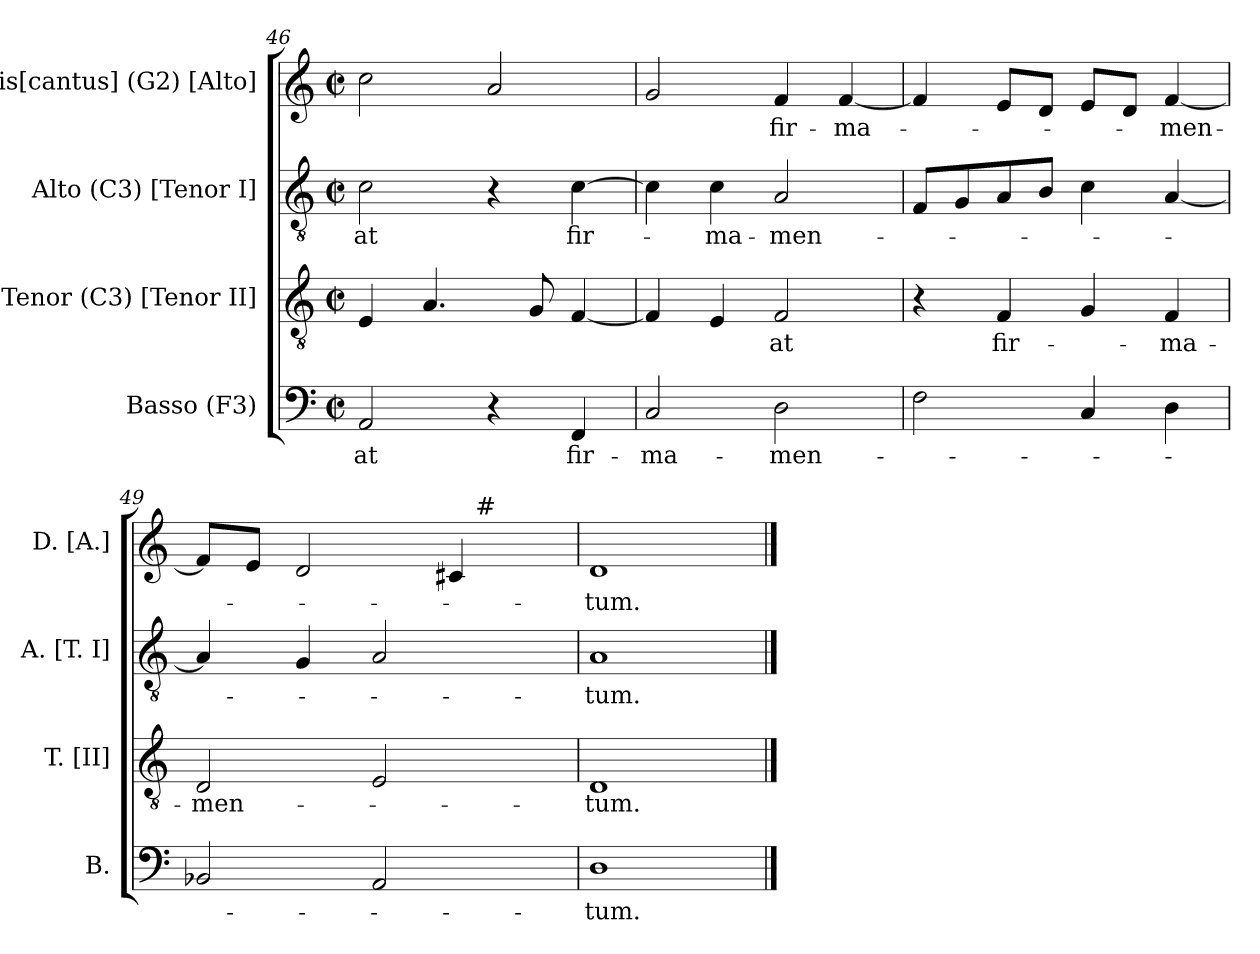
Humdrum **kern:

**kern	**text	**kern	**text	**kern	**text	**kern	**text
*part4	*part4	*part3	*part3	*part2	*part2	*part1	*part1
*staff4	*staff4	*staff3	*staff3	*staff2	*staff2	*staff1	*staff1
*I"Basso (F3)	*	*I"Tenor (C3) [Tenor II]	*	*I"Alto (C3) [Tenor I]	*	*I"Dis[cantus] (G2) [Alto]	*
*I'B.	*	*I'T. [II]	*	*I'A. [T. I]	*	*I'D. [A.]	*
!!LO:LB:g=z
*clefF4	*	*clefGv2	*	*clefGv2	*	*clefG2	*
*	*	*ITrd7c12	*	*ITrd7c12	*	*	*
*k[]	*	*k[]	*	*k[]	*	*k[]	*
*C:	*	*C:	*	*C:	*	*C:	*
*M2/2	*	*M2/2	*	*M2/2	*	*M2/2	*
*met(c|)	*	*met(c|)	*	*met(c|)	*	*met(c|)	*
=46	=46	=46	=46	=46	=46	=46	=46
!	!LO:LY:b:color=#000000	!	!	!	!	!	!
!	!	!	!	!	!LO:LY:b:color=#000000	!	!
2AAi/	-at	4EEi/	.	2Ci\	-at	2cci\	.
.	.	4.AAi/	.	.	.	.	.
4r	.	.	.	4r	.	2ai/	.
.	.	8GGi/	.	.	.	.	.
!	!LO:LY:b:color=#000000	!	!	!	!	!	!
!	!	!	!	!	!LO:LY:b:color=#000000	!	!
4FFi/	fir-	[<4FFi/	.	[>4Ci\	fir-	.	.
=47	=47	=47	=47	=47	=47	=47	=47
!	!LO:LY:b:color=#000000	!	!	!	!	!	!
2Ci/	-ma-	4FFi/]	.	4Ci\]	.	2gi/	.
!	!	!	!	!	!LO:LY:b:color=#000000	!	!
.	.	4EEi/	.	4Ci\	-ma-	.	.
!	!LO:LY:b:color=#000000	!	!	!	!	!	!
!	!	!	!LO:LY:b:color=#000000	!	!	!	!
!	!	!	!	!	!LO:LY:b:color=#000000	!	!
!	!	!	!	!	!	!	!LO:LY:b:color=#000000
2Di\	-men-	2FFi/	-at	2AAi/	-men-	4fi/	fir-
!	!	!	!	!	!	!	!LO:LY:b:color=#000000
.	.	.	.	.	.	[<4fi/	-ma-
=48	=48	=48	=48	=48	=48	=48	=48
2Fi\	.	4r	.	8FFi/L	.	4fi/]	.
.	.	.	.	8GGi/	.	.	.
!	!	!	!LO:LY:b:color=#000000	!	!	!	!
.	.	4FFi/	fir-	8AAi/	.	8ei/L	.
.	.	.	.	8BBi/J	.	8di/J	.
4Ci/	.	4GGi/	.	4Ci\	.	8ei/L	.
.	.	.	.	.	.	8di/J	.
!	!	!	!LO:LY:b:color=#000000	!	!	!	!
!	!	!	!	!	!	!	!LO:LY:b:color=#000000
4Di\	.	4FFi/	-ma-	[<4AAi/	.	[<4fi/	-men-
=49	=49	=49	=49	=49	=49	=49	=49
!	!	!	!LO:LY:b:color=#000000	!	!	!	!
*	*	*	*	*	*	*^	*
2BB-Xi/	.	2DDi/	-men-	4AAi/]	.	8fi/L]	2ryy	.
.	.	.	.	.	.	8ei/J	.	.
.	.	.	.	4GGi/	.	2di/	.	.
2AAi/	.	2EEi/	.	2AAi/	.	.	4ryy	.
.	.	.	.	.	.	4c#i/	32ryy	.
.	.	.	.	.	.	.	256ryy	.
!	!	!	!	!	!	!	!LO:TX:a:t=#	!
.	.	.	.	.	.	.	8ryy	.
.	.	.	.	.	.	.	16ryy	.
.	.	.	.	.	.	.	64..ryy	.
*	*	*	*	*	*	*v	*v	*
=50	=50	=50	=50	=50	=50	=50	=50
*	*	*	*	*	*	*^	*
!	!LO:LY:b:color=#000000	!	!	!	!	!	!	!
*	*	*	*	*	*	*v	*v	*
*	*	*	*	*	*	*^	*
!	!	!	!LO:LY:b:color=#000000	!	!	!	!	!
*	*	*	*	*	*	*v	*v	*
*	*	*	*	*	*	*^	*
!	!	!	!	!	!LO:LY:b:color=#000000	!	!	!
*	*	*	*	*	*	*v	*v	*
*	*	*	*	*	*	*^	*
!	!	!	!	!	!	!	!	!LO:LY:b:color=#000000
*	*	*	*	*	*	*v	*v	*
1Di	-tum.	1DDi	-tum.	1AAi	-tum.	1di	-tum.
==	==	==	==	==	==	==	==
*-	*-	*-	*-	*-	*-	*-	*-
